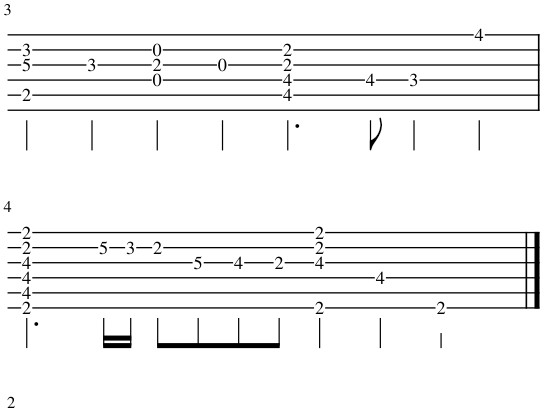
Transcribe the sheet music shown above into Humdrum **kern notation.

**kern
*part1
*staff1
*I"Renaissance Tenor Lute (6 course)
!!LO:PB:g=z
*
*k[]
*M4/2
*met(c)
=3
4D\ 4d\ 4f\
4c\
4F\ 4B\ 4d\
4A\
4.E\ 4.A\ 4.B\ 4.e\
8A\
4G#\
4b\
!!LO:LB:g=z
=4
4.AA\ 4.E\ 4.A\ 4.c#\ 4.e\ 4.a\
16g\LL
16f\JJ
8e\L
8d\
8c#\
8B\J
4AA\ 4c#\ 4e\ 4a\
4A\
2AA\
==
*-
